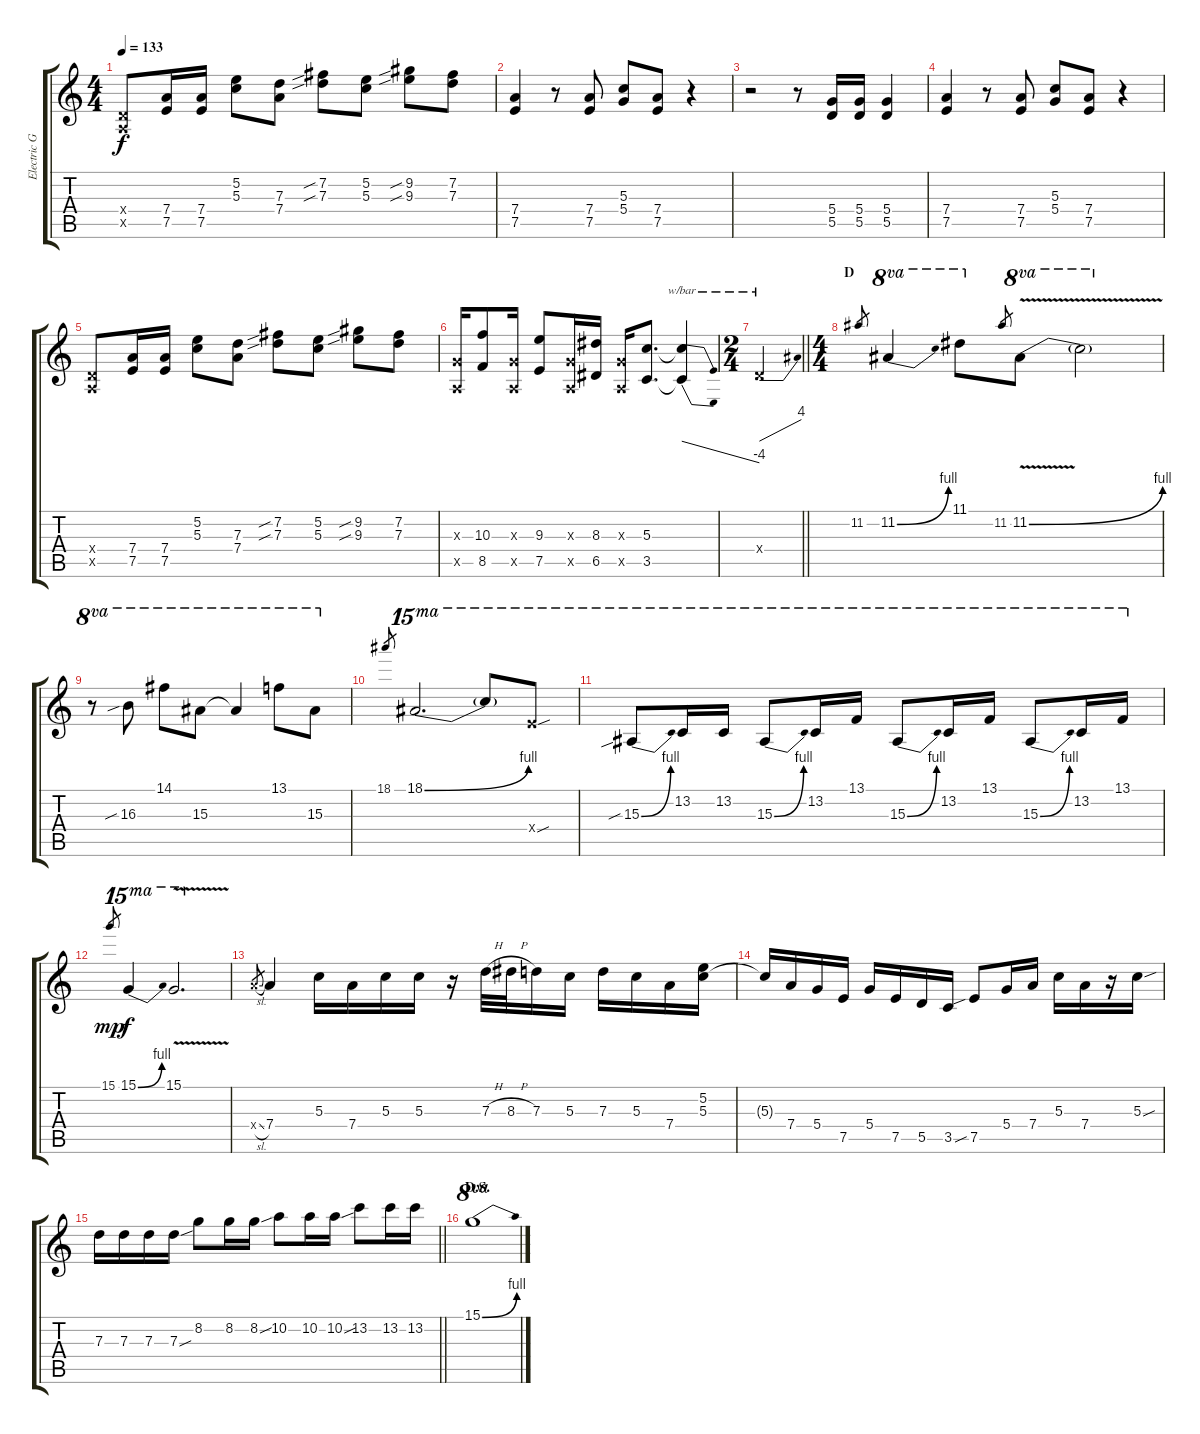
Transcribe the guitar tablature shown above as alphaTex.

\track ("Electric Guitar I" "Electric G") {instrument distortionguitar}
\staff {score tabs}
\tuning (E4 B3 G3 D3 A2 E2) {hide}
\ts (4 4)
\tempo 133
\clef g2
\ks c
(0.4{x} 0.5{x}).8{dy f} (7.4 7.5).16 (7.4 7.5).16 (5.2 5.3).8 (7.3 7.4).8 (7.2{sib} 7.3{sib}).8 (5.2 5.3).8 (9.2{sib} 9.3{sib}).8 (7.2 7.3).8 |
(7.4 7.5).4 r.8 (7.4 7.5).8 (5.3 5.4).8 (7.4 7.5).8 r.4 |
r.2 r.8 (5.4 5.5).16 (5.4 5.5).16 (5.4 5.5).4 |
(7.4 7.5).4 r.8 (7.4 7.5).8 (5.3 5.4).8 (7.4 7.5).8 r.4 |
(0.4{x} 0.5{x}).8 (7.4 7.5).16 (7.4 7.5).16 (5.2 5.3).8 (7.3 7.4).8 (7.2{sib} 7.3{sib}).8 (5.2 5.3).8 (9.2{sib} 9.3{sib}).8 (7.2 7.3).8 |
(0.3{x} 0.5{x}).16 (10.3 8.5).8 (0.3{x} 0.5{x}).16 (9.3 7.5).8 (0.3{x} 0.5{x}).16 (8.3 6.5).16 (0.3{x} 0.5{x}).16 (5.3 3.5).8{d} (5.3{t} 3.5{t}).4{tbe (dive default 0 0 60 -16)} |
\ts (2 4)
\barLineRight lightlight
0.4{x}.2{tbe (dive default 0 0 60 16)} |
\ts (4 4)
\section ("" "D")
11.2.8{gr} 11.2{be (bend 0 0 60 4)}.4{ot 8va volume 13} 11.1.8{ot 8va} 11.2.8{gr} 11.2{be (bend 0 0 60 4) v}.8{ot 8va} 11.2{t}.2{ot 8va} |
r.8{ot 8va} 16.3{sib}.8{ot 8va} 14.1.8{ot 8va} 15.3.8{ot 8va} 15.3{t}.4{ot 8va} 13.1.8{ot 8va} 15.3.8{ot 8va} |
18.1.8{gr} 18.1{be (bend 0 0 60 4)}.2{d ot 15ma} 18.1{t}.8{ot 15ma} 26.4{sou x}.8{ot 15ma} |
15.3{be (bend 0 0 60 4) sib}.8{ot 15ma} 13.2.16{ot 15ma} 13.2.16{ot 15ma} 15.3{be (bend 0 0 60 4)}.8{ot 15ma} 13.2.16{ot 15ma} 13.1.16{ot 15ma} 15.3{be (bend 0 0 60 4)}.8{ot 15ma} 13.2.16{ot 15ma} 13.1.16{ot 15ma} 15.3{be (bend 0 0 60 4)}.8{ot 15ma} 13.2.16{ot 15ma} 13.1.16{ot 15ma} |
15.1.8{gr dy mp} 15.1{be (bend 0 0 60 4)}.4{ot 15ma dy f} 15.1{v}.2{d ot 15ma} |
7.4{sl x}.8{gr} 7.4.4 5.3.16 7.4.16 5.3.16 5.3.16 r.16 7.3{h}.32 8.3{h}.32 7.3.16 5.3.16 7.3.16 5.3.16 7.4.16 (5.2 5.3).16 |
5.3{t}.16 7.4.16 5.4.16 7.5.16 5.4.16 7.5.16 5.5.16 3.5.16 7.5{sib}.8 5.4.16 7.4.16 5.3.16 7.4.16 r.16 5.3{sou}.16 |
\barLineRight lightlight
7.3.16 7.3.16 7.3.16 7.3{sou}.16 8.2.8 8.2.16 8.2{sou}.16 10.2.8 10.2.16 10.2{sou}.16 13.2.8 13.2.16 13.2.16 |
\section ("" "D.S.")
15.1{be (bend 0 0 60 4)}.1{ot 8va}
